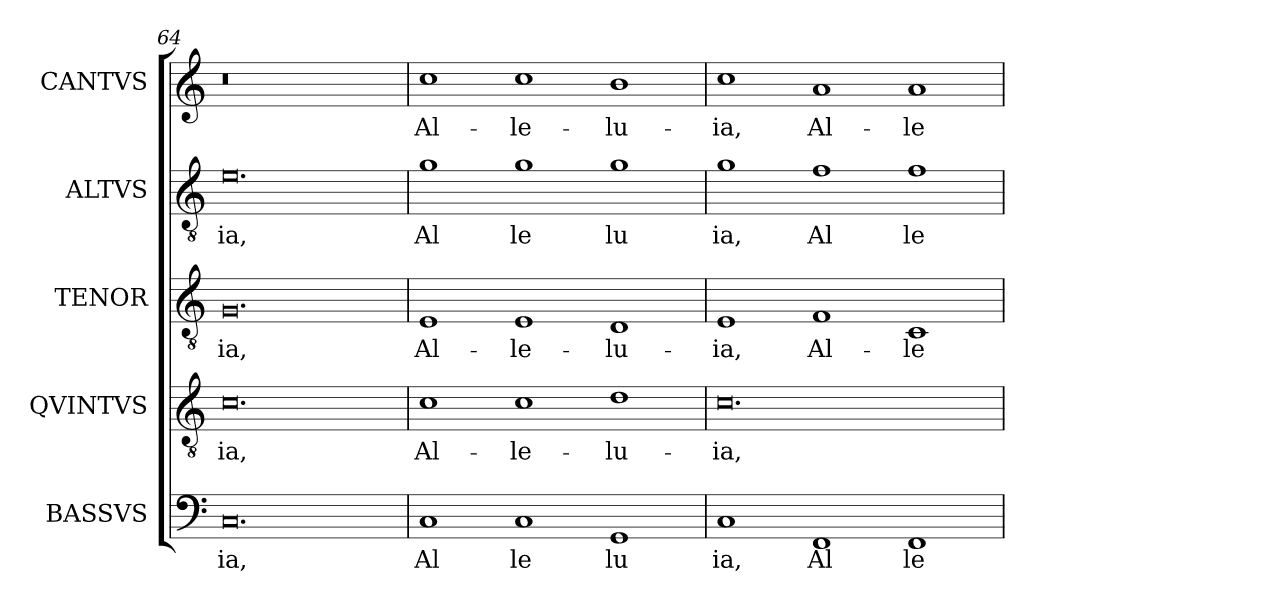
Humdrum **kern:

**kern	**text	**kern	**text	**kern	**text	**kern	**text	**kern	**text
*part5	*part5	*part4	*part4	*part3	*part3	*part2	*part2	*part1	*part1
*staff5	*staff5	*staff4	*staff4	*staff3	*staff3	*staff2	*staff2	*staff1	*staff1
*I"BASSVS	*	*I"QVINTVS	*	*I"TENOR	*	*I"ALTVS	*	*I"CANTVS	*
*clefF4	*	*clefGv2	*	*clefGv2	*	*clefGv2	*	*clefG2	*
*k[]	*	*k[]	*	*k[]	*	*k[]	*	*k[]	*
*C:	*	*C:	*	*C:	*	*C:	*	*C:	*
=64	=64	=64	=64	=64	=64	=64	=64	=64	=64
!	!LO:LY:b:cj	!	!LO:LY:b:cj	!	!LO:LY:b:cj	!	!LO:LY:b:cj	!	!
0.C	ia,	0.c	-ia,	0.G	-ia,	0.e	ia,	0.r	.
=65	=65	=65	=65	=65	=65	=65	=65	=65	=65
!	!LO:LY:b:cj	!	!LO:LY:b:cj	!	!LO:LY:b:cj	!	!LO:LY:b:cj	!	!LO:LY:b:cj
1C	Al	1c	Al-	1E	Al-	1g	Al	1cc	Al-
!	!LO:LY:b:cj	!	!LO:LY:b:cj	!	!LO:LY:b:cj	!	!LO:LY:b:cj	!	!LO:LY:b:cj
1C	le	1c	-le-	1E	-le-	1g	le	1cc	-le-
!	!LO:LY:b:cj	!	!LO:LY:b:cj	!	!LO:LY:b:cj	!	!LO:LY:b:cj	!	!LO:LY:b:cj
1GG	lu	1d	-lu-	1D	-lu-	1g	lu	1b	-lu-
=66	=66	=66	=66	=66	=66	=66	=66	=66	=66
!	!LO:LY:b:cj	!	!LO:LY:b:cj	!	!LO:LY:b:cj	!	!LO:LY:b:cj	!	!LO:LY:b:cj
1C	ia,	0.c	-ia,	1E	-ia,	1g	ia,	1cc	-ia,
!	!LO:LY:b:cj	!	!	!	!LO:LY:b:cj	!	!LO:LY:b:cj	!	!LO:LY:b:cj
1FF	Al	.	.	1F	Al-	1f	Al	1a	Al-
!	!LO:LY:b:cj	!	!	!	!LO:LY:b:cj	!	!LO:LY:b:cj	!	!LO:LY:b:cj
1FF	le	.	.	1C	-le-	1f	le	1a	-le-
=	=	=	=	=	=	=	=	=	=
*-	*-	*-	*-	*-	*-	*-	*-	*-	*-
